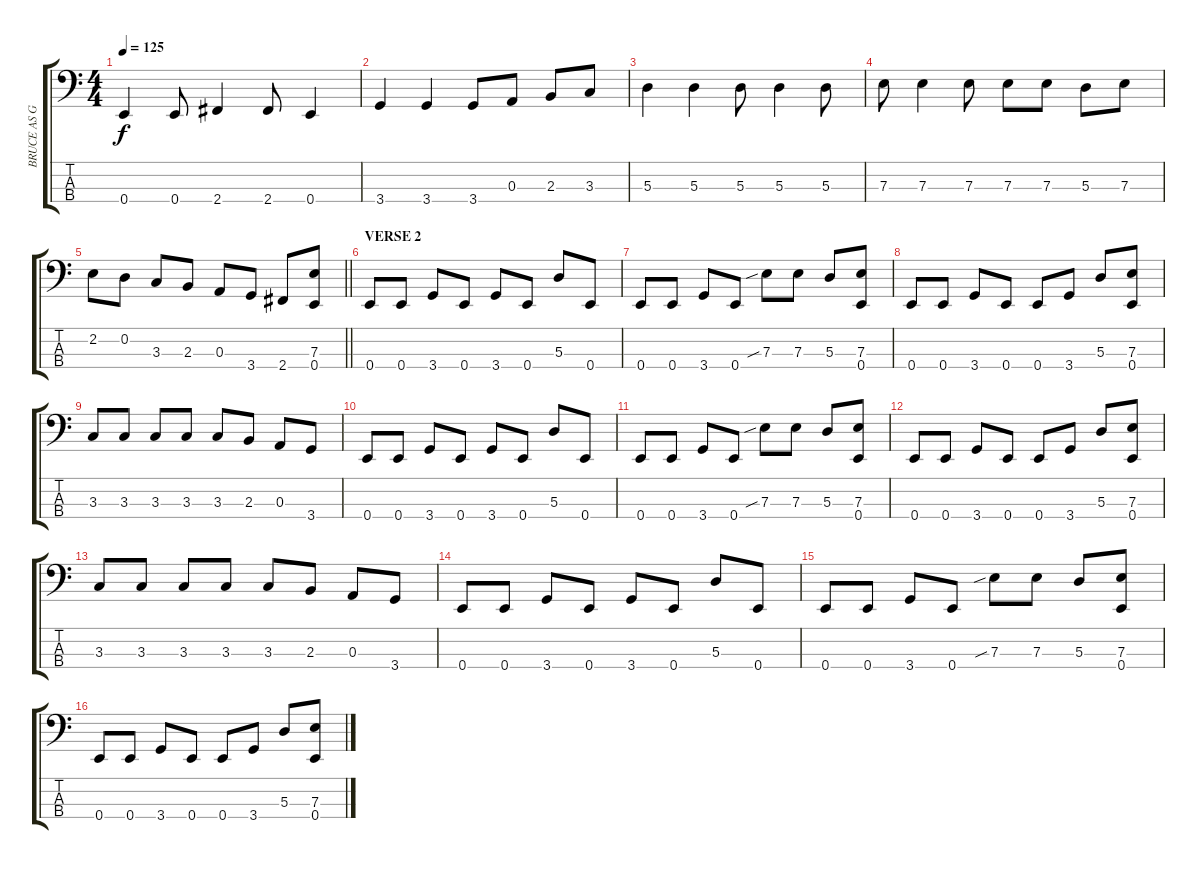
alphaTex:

\track ("BRUCE AS GENE" "BRUCE AS G") {instrument electricbassfinger}
\staff {score tabs}
\tuning (G2 D2 A1 E1) {hide}
\ts (4 4)
\tempo 125
\clef f4
\ks c
0.4.4{dy f} 0.4.8 2.4.4 2.4.8 0.4.4 |
3.4.4 3.4.4 3.4.8 0.3.8 2.3.8 3.3.8 |
5.3.4 5.3.4 5.3.8 5.3.4 5.3.8 |
7.3.8 7.3.4 7.3.8 7.3.8 7.3.8 5.3.8 7.3.8 |
\barLineRight lightlight
2.2.8 0.2.8 3.3.8 2.3.8 0.3.8 3.4.8 2.4.8 (7.3 0.4).8 |
\section ("" "VERSE 2")
0.4.8 0.4.8 3.4.8 0.4.8 3.4.8 0.4.8 5.3.8 0.4.8 |
0.4.8 0.4.8 3.4.8 0.4.8 7.3{sib}.8 7.3.8 5.3.8 (7.3 0.4).8 |
0.4.8 0.4.8 3.4.8 0.4.8 0.4.8 3.4.8 5.3.8 (7.3 0.4).8 |
3.3.8 3.3.8 3.3.8 3.3.8 3.3.8 2.3.8 0.3.8 3.4.8 |
0.4.8 0.4.8 3.4.8 0.4.8 3.4.8 0.4.8 5.3.8 0.4.8 |
0.4.8 0.4.8 3.4.8 0.4.8 7.3{sib}.8 7.3.8 5.3.8 (7.3 0.4).8 |
0.4.8 0.4.8 3.4.8 0.4.8 0.4.8 3.4.8 5.3.8 (7.3 0.4).8 |
3.3.8 3.3.8 3.3.8 3.3.8 3.3.8 2.3.8 0.3.8 3.4.8 |
0.4.8 0.4.8 3.4.8 0.4.8 3.4.8 0.4.8 5.3.8 0.4.8 |
0.4.8 0.4.8 3.4.8 0.4.8 7.3{sib}.8 7.3.8 5.3.8 (7.3 0.4).8 |
0.4.8 0.4.8 3.4.8 0.4.8 0.4.8 3.4.8 5.3.8 (7.3 0.4).8
